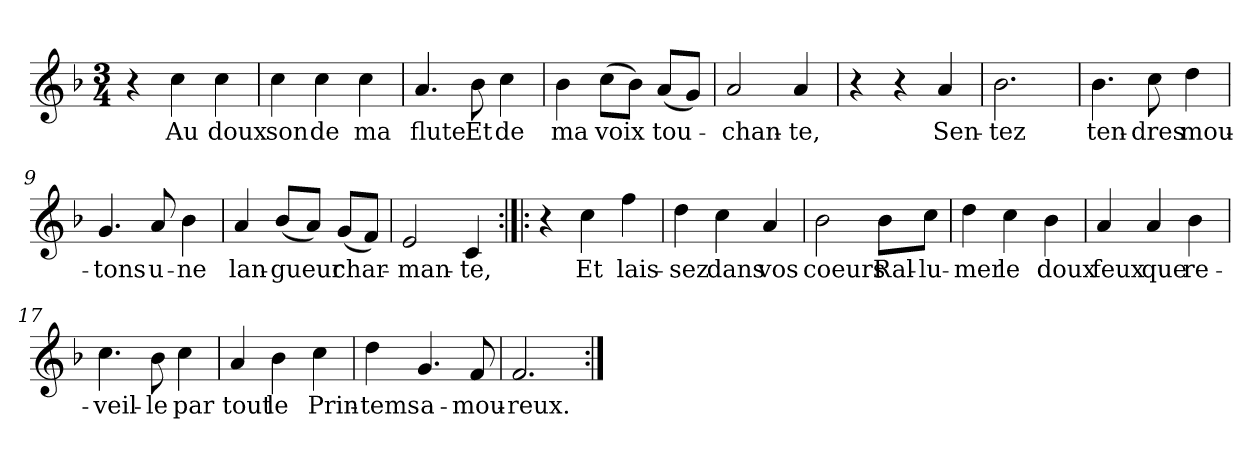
**kern	**text
*part1	*part1
*staff1	*staff1
*clefG2	*
*k[b-]	*
*F:	*
*M3/4	*
*MM120	*
=1	=1
4r	.
4cc	Au
4cc	doux
=2	=2
4cc	son
4cc	de
4cc	ma
=3	=3
4.a	flute
8b-	Et
4cc	de
=4	=4
4b-	ma
(8cc\L	voix
8b-\J)	.
(8a/L	tou-
8g/J)	.
=5	=5
2a	-chan-
4a	-te,
=6	=6
4r	.
4r	.
4a	Sen-
=7	=7
2.b-	-tez
=8	=8
4.b-	ten-
8cc	-dres
4dd	mou-
=9	=9
4.g	-tons
8a	u-
4b-	-ne
=10	=10
4a	lan-
(8b-/L	-gueur
8a/J)	.
(8g/L	char-
8f/J)	.
=11	=11
2e	-man-
4c	-te,
=12:|!|:	=12:|!|:
4r	.
4cc	Et
4ff	lais-
=13	=13
4dd	-sez
4cc	dans
4a	vos
=14	=14
2b-	coeurs
8b-\L	Ral-
8cc\J	-lu-
=15	=15
4dd	-mer
4cc	le
4b-	doux
=16	=16
4a	feux
4a	que
4b-	re-
=17	=17
4.cc	-veil-
8b-	-le
4cc	par
=18	=18
4a	tout
4b-	le
4cc	Prin-
=19	=19
4dd	-tems
4.g	a-
8f	-mou-
=20	=20
2.f	-reux.
=:|!	=:|!
*-	*-
